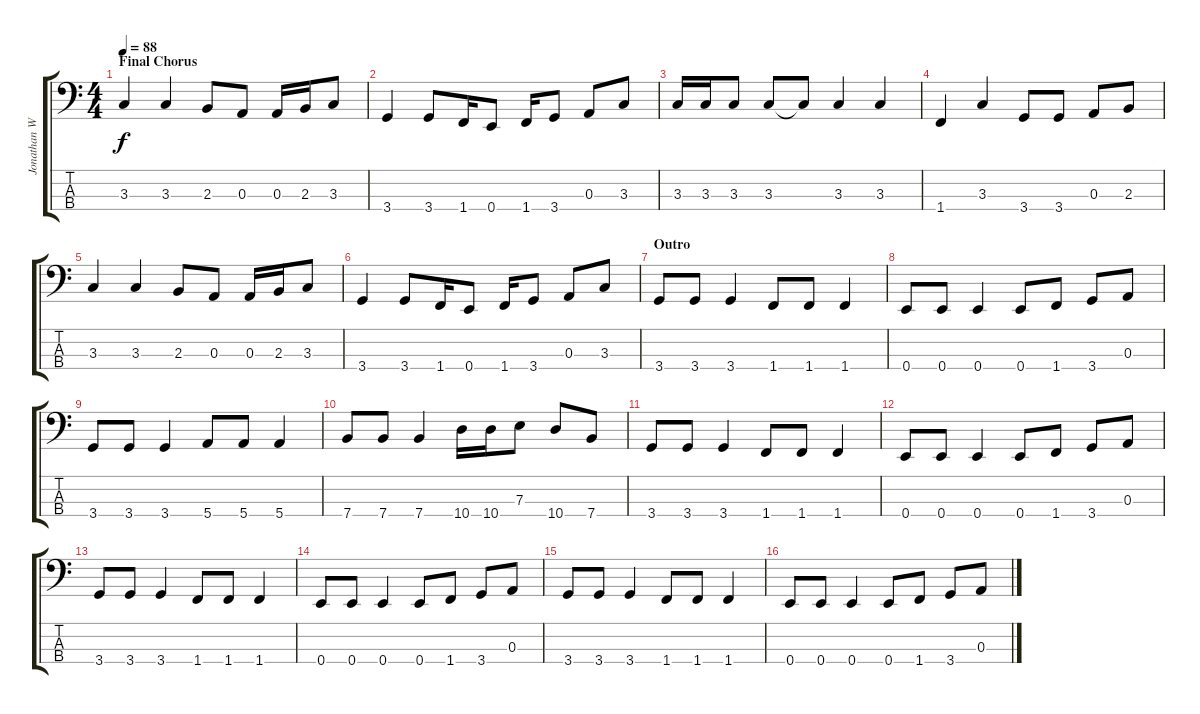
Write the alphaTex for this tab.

\track ("Jonathan White" "Jonathan W") {instrument acousticbass}
\staff {score tabs}
\tuning (G2 D2 A1 E1) {hide}
\ts (4 4)
\section ("" "Final Chorus")
\tempo 88
\clef f4
\ks c
3.3.4{dy f} 3.3.4 2.3.8 0.3.8 0.3.16 2.3.16 3.3.8 |
3.4.4 3.4.8 1.4.16 0.4.8 1.4.16 3.4.8 0.3.8 3.3.8 |
3.3.16 3.3.16 3.3.8 3.3.8 3.3{t}.8 3.3.4 3.3.4 |
1.4.4 3.3.4 3.4.8 3.4.8 0.3.8 2.3.8 |
3.3.4 3.3.4 2.3.8 0.3.8 0.3.16 2.3.16 3.3.8 |
3.4.4 3.4.8 1.4.16 0.4.8 1.4.16 3.4.8 0.3.8 3.3.8 |
\section ("" "Outro")
3.4.8 3.4.8 3.4.4 1.4.8 1.4.8 1.4.4 |
0.4.8 0.4.8 0.4.4 0.4.8 1.4.8 3.4.8 0.3.8 |
3.4.8 3.4.8 3.4.4 5.4.8 5.4.8 5.4.4 |
7.4.8 7.4.8 7.4.4 10.4.16 10.4.16 7.3.8 10.4.8 7.4.8 |
3.4.8 3.4.8 3.4.4 1.4.8 1.4.8 1.4.4 |
0.4.8 0.4.8 0.4.4 0.4.8 1.4.8 3.4.8 0.3.8 |
3.4.8 3.4.8 3.4.4 1.4.8 1.4.8 1.4.4 |
0.4.8 0.4.8 0.4.4 0.4.8 1.4.8 3.4.8 0.3.8 |
3.4.8 3.4.8 3.4.4 1.4.8 1.4.8 1.4.4 |
0.4.8 0.4.8 0.4.4 0.4.8 1.4.8 3.4.8 0.3.8
